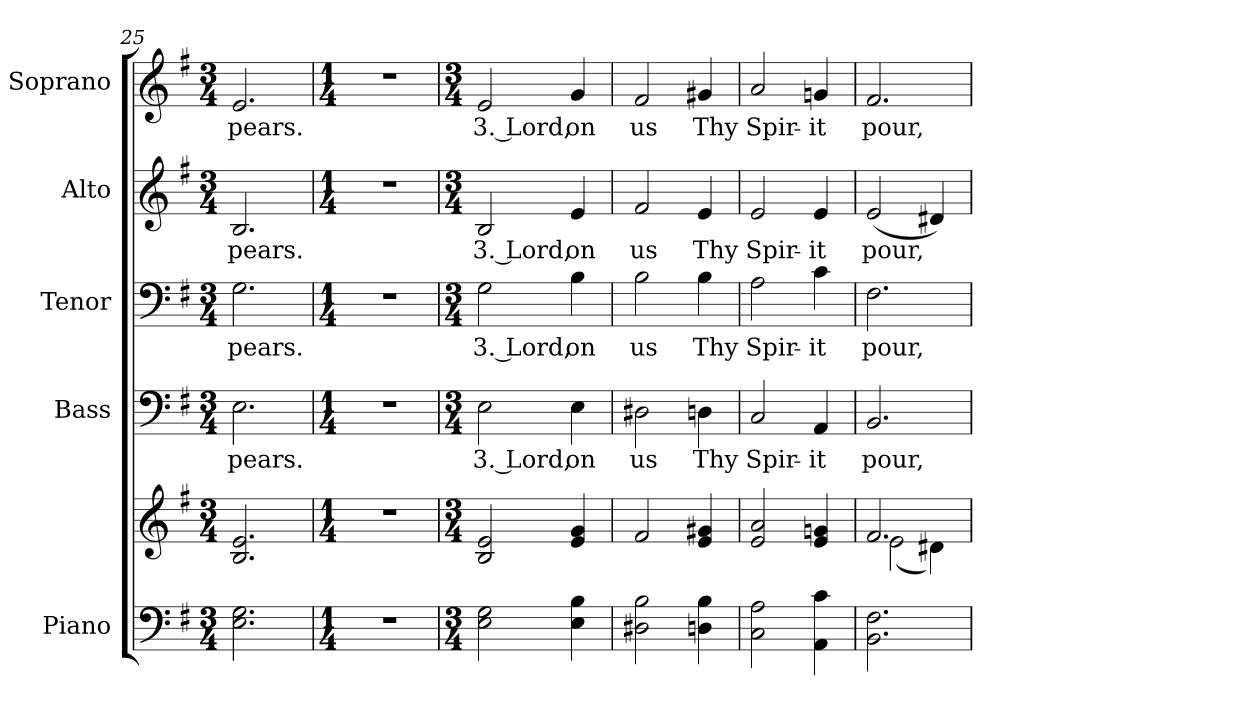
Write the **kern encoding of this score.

**kern	**kern	**kern	**text	**kern	**text	**kern	**text	**kern	**text
*part5	*part5	*part4	*part4	*part3	*part3	*part2	*part2	*part1	*part1
*staff6	*staff5	*staff4	*staff4	*staff3	*staff3	*staff2	*staff2	*staff1	*staff1
*I"Piano	*	*I"Bass	*	*I"Tenor	*	*I"Alto	*	*I"Soprano	*
*I'Pno.	*	*I'B.	*	*I'T.	*	*I'A.	*	*I'S.	*
!!LO:PB:g=z
*clefF4	*clefG2	*clefF4	*	*clefF4	*	*clefG2	*	*clefG2	*
*k[f#]	*k[f#]	*k[f#]	*	*k[f#]	*	*k[f#]	*	*k[f#]	*
*G:	*G:	*G:	*	*G:	*	*G:	*	*G:	*
*M3/4	*M3/4	*M3/4	*	*M3/4	*	*M3/4	*	*M3/4	*
=25	=25	=25	=25	=25	=25	=25	=25	=25	=25
!	!	!	!LO:LY:b:color=#000000	!	!	!	!	!	!
!	!	!	!	!	!LO:LY:b:color=#000000	!	!	!	!
!	!	!	!	!	!	!	!LO:LY:b:color=#000000	!	!
!	!	!	!	!	!	!	!	!	!LO:LY:b:color=#000000
2.Ei\ 2.Gi	2.Bi/ 2.ei	2.Ei\	-pears.	2.Gi\	-pears.	2.Bi/	-pears.	2.ei/	-pears.
=26	=26	=26	=26	=26	=26	=26	=26	=26	=26
*M1/4	*M1/4	*M1/4	*	*M1/4	*	*M1/4	*	*M1/4	*
!LO:N:vis=1	!LO:N:vis=1	!LO:N:vis=1	!	!LO:N:vis=1	!	!LO:N:vis=1	!	!LO:N:vis=1	!
4r	4r	4r	.	4r	.	4r	.	4r	.
=27	=27	=27	=27	=27	=27	=27	=27	=27	=27
*M3/4	*M3/4	*M3/4	*	*M3/4	*	*M3/4	*	*M3/4	*
!	!	!	!LO:LY:b:color=#000000	!	!	!	!	!	!
!	!	!	!	!	!LO:LY:b:color=#000000	!	!	!	!
!	!	!	!	!	!	!	!LO:LY:b:color=#000000	!	!
!	!	!	!	!	!	!	!	!	!LO:LY:b:color=#000000
2Ei\ 2Gi	2Bi/ 2ei	2Ei\	3. Lord,	2Gi\	3. Lord,	2Bi/	3. Lord,	2ei/	3. Lord,
!	!	!	!LO:LY:b:color=#000000	!	!	!	!	!	!
!	!	!	!	!	!LO:LY:b:color=#000000	!	!	!	!
!	!	!	!	!	!	!	!LO:LY:b:color=#000000	!	!
!	!	!	!	!	!	!	!	!	!LO:LY:b:color=#000000
4Ei\ 4Bi	4ei/ 4gi	4Ei\	on	4Bi\	on	4ei/	on	4gi/	on
!!LO:LB:g=z
=28	=28	=28	=28	=28	=28	=28	=28	=28	=28
!	!	!	!LO:LY:b:color=#000000	!	!	!	!	!	!
!	!	!	!	!	!LO:LY:b:color=#000000	!	!	!	!
!	!	!	!	!	!	!	!LO:LY:b:color=#000000	!	!
!	!	!	!	!	!	!	!	!	!LO:LY:b:color=#000000
2D#Xi\ 2Bi	2f#i/	2D#Xi\	us	2Bi\	us	2f#i/	us	2f#i/	us
!	!	!	!LO:LY:b:color=#000000	!	!	!	!	!	!
!	!	!	!	!	!LO:LY:b:color=#000000	!	!	!	!
!	!	!	!	!	!	!	!LO:LY:b:color=#000000	!	!
!	!	!	!	!	!	!	!	!	!LO:LY:b:color=#000000
4Dni\ 4Bi	4ei/ 4g#Xi	4Dni\	Thy	4Bi\	Thy	4ei/	Thy	4g#Xi/	Thy
=29	=29	=29	=29	=29	=29	=29	=29	=29	=29
!	!	!	!LO:LY:b:color=#000000	!	!	!	!	!	!
!	!	!	!	!	!LO:LY:b:color=#000000	!	!	!	!
!	!	!	!	!	!	!	!LO:LY:b:color=#000000	!	!
!	!	!	!	!	!	!	!	!	!LO:LY:b:color=#000000
2Ci\ 2Ai	2ei/ 2ai	2Ci/	Spir-	2Ai\	Spir-	2ei/	Spir-	2ai/	Spir-
!	!	!	!LO:LY:b:color=#000000	!	!	!	!	!	!
!	!	!	!	!	!LO:LY:b:color=#000000	!	!	!	!
!	!	!	!	!	!	!	!LO:LY:b:color=#000000	!	!
!	!	!	!	!	!	!	!	!	!LO:LY:b:color=#000000
4AAi\ 4ci	4ei/ 4gni	4AAi/	-it	4ci\	-it	4ei/	-it	4gni/	-it
=30	=30	=30	=30	=30	=30	=30	=30	=30	=30
*	*^	*	*	*	*	*	*	*	*
!	!	!	!	!LO:LY:b:color=#000000	!	!	!	!	!	!
!	!	!	!	!	!	!LO:LY:b:color=#000000	!	!	!	!
!	!	!	!	!	!	!	!	!LO:LY:b:color=#000000	!	!
!	!	!	!	!	!	!	!	!	!	!LO:LY:b:color=#000000
2.BBi\ 2.F#i	2.f#i/	(2ei\	2.BBi/	pour,	2.F#i\	pour,	(2ei/	pour,	2.f#i/	pour,
.	.	4d#Xi\)	.	.	.	.	4d#Xi/)	.	.	.
*	*v	*v	*	*	*	*	*	*	*	*
=	=	=	=	=	=	=	=	=	=
*-	*-	*-	*-	*-	*-	*-	*-	*-	*-
